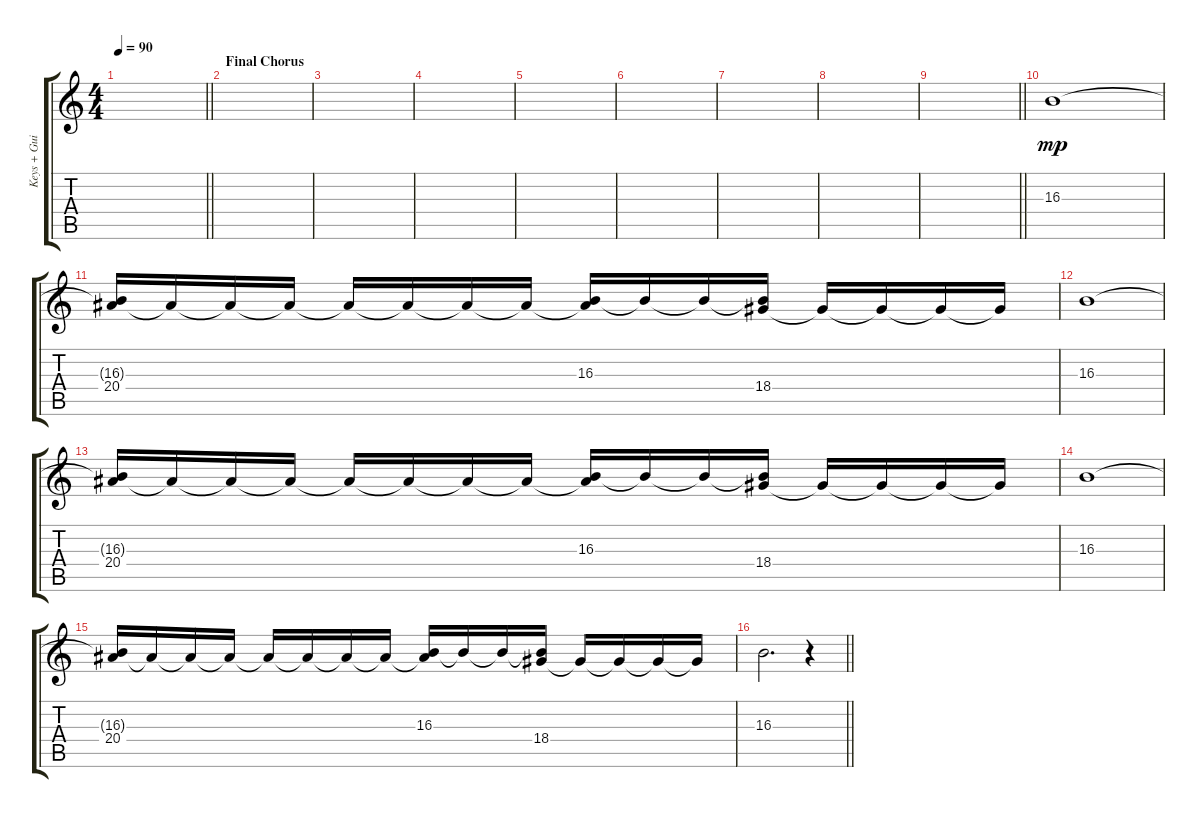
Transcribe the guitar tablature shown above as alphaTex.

\track ("Keys + Guitar Reverb" "Keys + Gui") {instrument synthstrings1}
\staff {score tabs}
\tuning (E4 B3 G3 D3 A2 E2) {hide}
\ts (4 4)
\tempo 90
\clef g2
\barLineRight lightlight
\ks c
|
\section ("" "Final Chorus")
|
|
|
|
|
|
|
\barLineRight lightlight
|
\section ("" "")
16.3.1{dy mp volume 16 instrument synthstrings1} |
(16.3{t} 20.4).16 20.4{t}.16 20.4{t}.16 20.4{t}.16 20.4{t}.16 20.4{t}.16 20.4{t}.16 20.4{t}.16 (16.3 20.4{t}).16 16.3{t}.16 16.3{t}.16 (16.3{t} 18.4).16 18.4{t}.16 18.4{t}.16 18.4{t}.16 18.4{t}.16 |
16.3.1 |
(16.3{t} 20.4).16 20.4{t}.16 20.4{t}.16 20.4{t}.16 20.4{t}.16 20.4{t}.16 20.4{t}.16 20.4{t}.16 (16.3 20.4{t}).16 16.3{t}.16 16.3{t}.16 (16.3{t} 18.4).16 18.4{t}.16 18.4{t}.16 18.4{t}.16 18.4{t}.16 |
16.3.1 |
(16.3{t} 20.4).16 20.4{t}.16 20.4{t}.16 20.4{t}.16 20.4{t}.16 20.4{t}.16 20.4{t}.16 20.4{t}.16 (16.3 20.4{t}).16 16.3{t}.16 16.3{t}.16 (16.3{t} 18.4).16 18.4{t}.16 18.4{t}.16 18.4{t}.16 18.4{t}.16 |
\barLineRight lightlight
16.3.2{d} r.4
